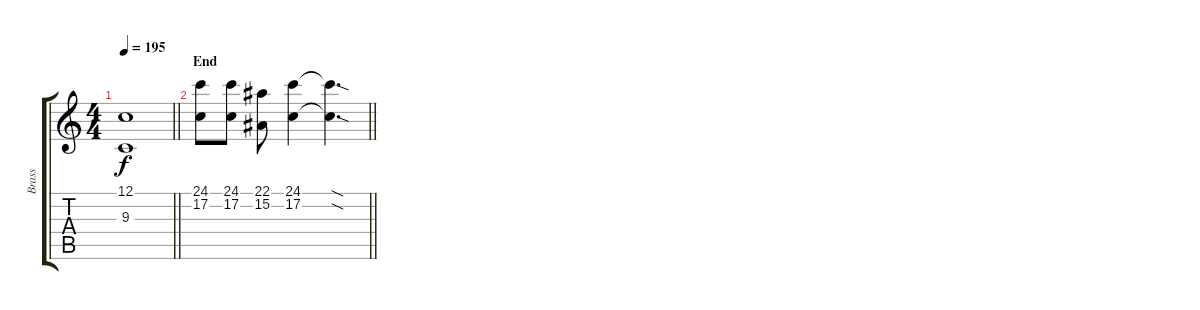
\track ("Brass" "Brass") {instrument brasssection}
\staff {score tabs}
\tuning (C4 G3 Eb3 Bb2 F2 C2) {hide}
\ts (4 4)
\tempo 195
\clef g2
\barLineRight lightlight
\ks c
(12.1 9.3).1{dy f} |
\section ("" "End")
\barLineRight lightlight
(24.1 17.2).8 (24.1 17.2).8 (22.1 15.2).8 (24.1 17.2).4 (24.1{sod t} 17.2{sod t}).4{d}
